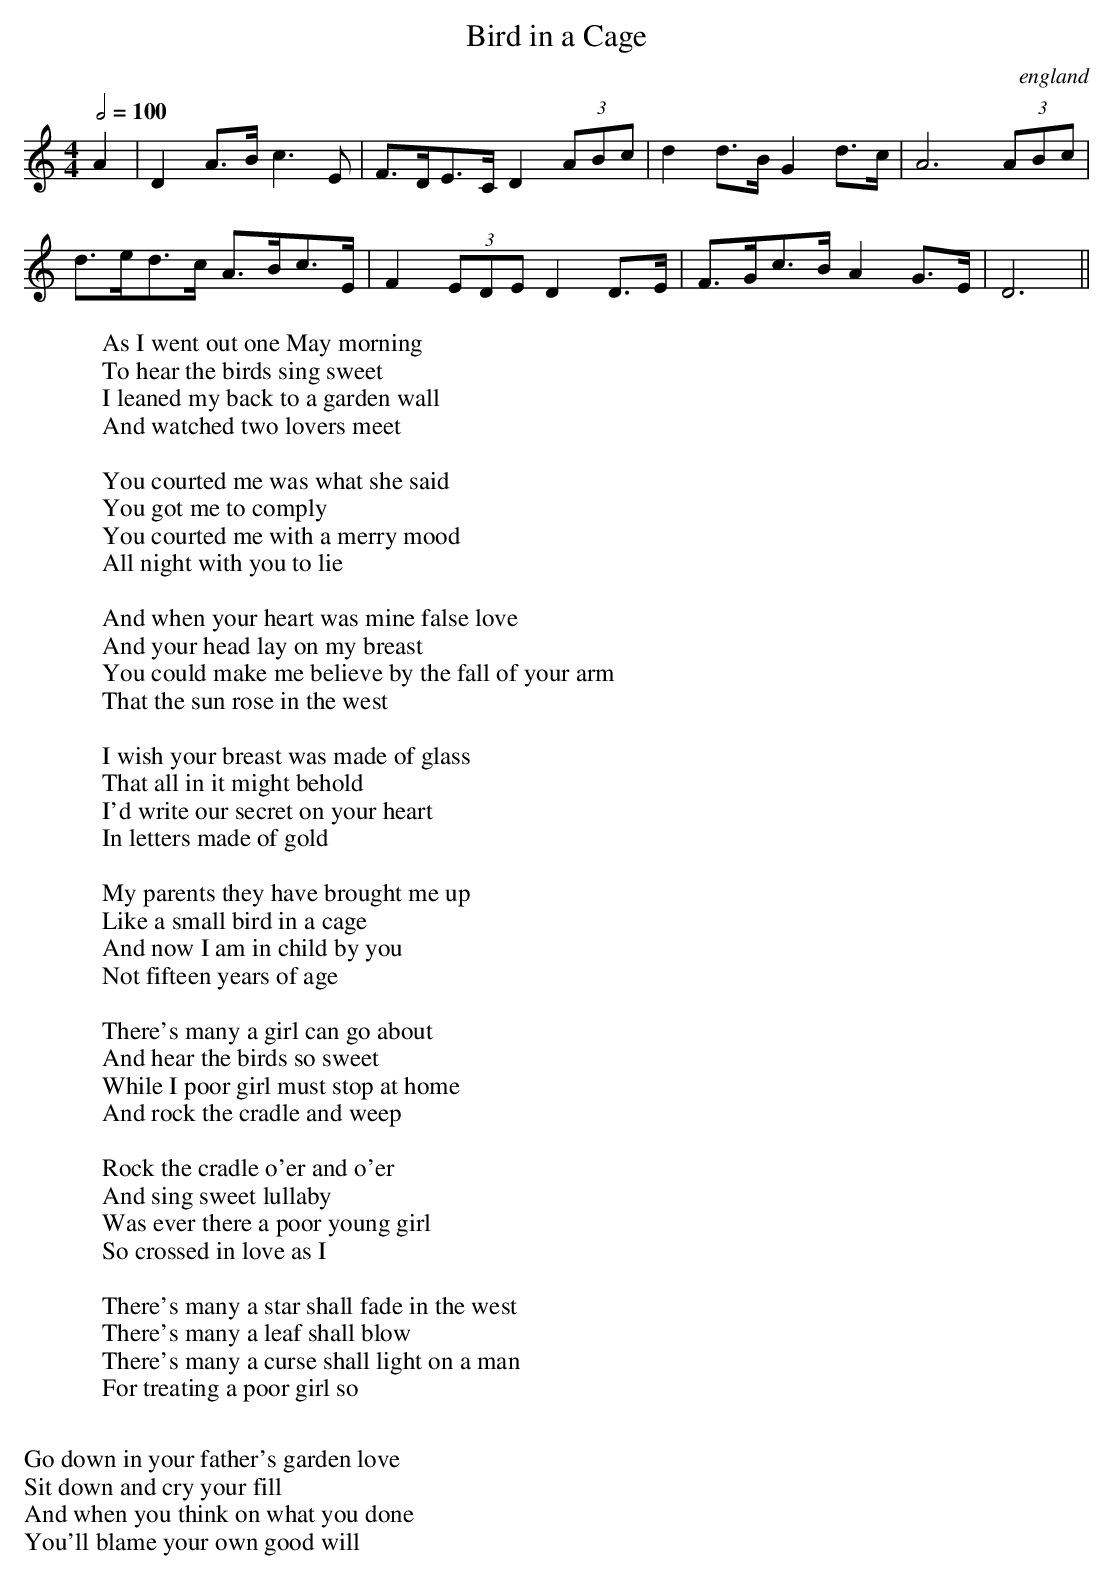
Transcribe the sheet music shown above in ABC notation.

X:1
T:Bird in a Cage
O:england
M:4/4
L:1/8
Q:2/4=100
W:As I went out one May morning
W:To hear the birds sing sweet
W:I leaned my back to a garden wall
W:And watched two lovers meet
W:
W:You courted me was what she said
W:You got me to comply
W:You courted me with a merry mood
W:All night with you to lie
W:
W:And when your heart was mine false love
W:And your head lay on my breast
W:You could make me believe by the fall of your arm
W:That the sun rose in the west
W:
W:I wish your breast was made of glass
W:That all in it might behold
W:I'd write our secret on your heart
W:In letters made of gold
W:
W:My parents they have brought me up
W:Like a small bird in a cage
W:And now I am in child by you
W:Not fifteen years of age
W:
W:There's many a girl can go about
W:And hear the birds so sweet
W:While I poor girl must stop at home
W:And rock the cradle and weep
W:
W:Rock the cradle o'er and o'er
W:And sing sweet lullaby
W:Was ever there a poor young girl
W:So crossed in love as I
W:
W:There's many a star shall fade in the west
W:There's many a leaf shall blow
W:There's many a curse shall light on a man
W:For treating a poor girl so
W:
W:Go down in your father's garden love
W:Sit down and cry your fill
W:And when you think on what you done
W:You'll blame your own good will
K:C
A2|D2A>B c3E|F3/2-D/E3/2-C/ D2(3A-B-c|d2d3/2-B/ G2d3/2-c/|A6(3A-B-c|
d3/2-e/d3/2-c/ A3/2-B/c3/2E/|F2(3E-D-E D2D3/2-E/|F3/2-G/c3/2-B/ A2G3/2-E/|D6||
